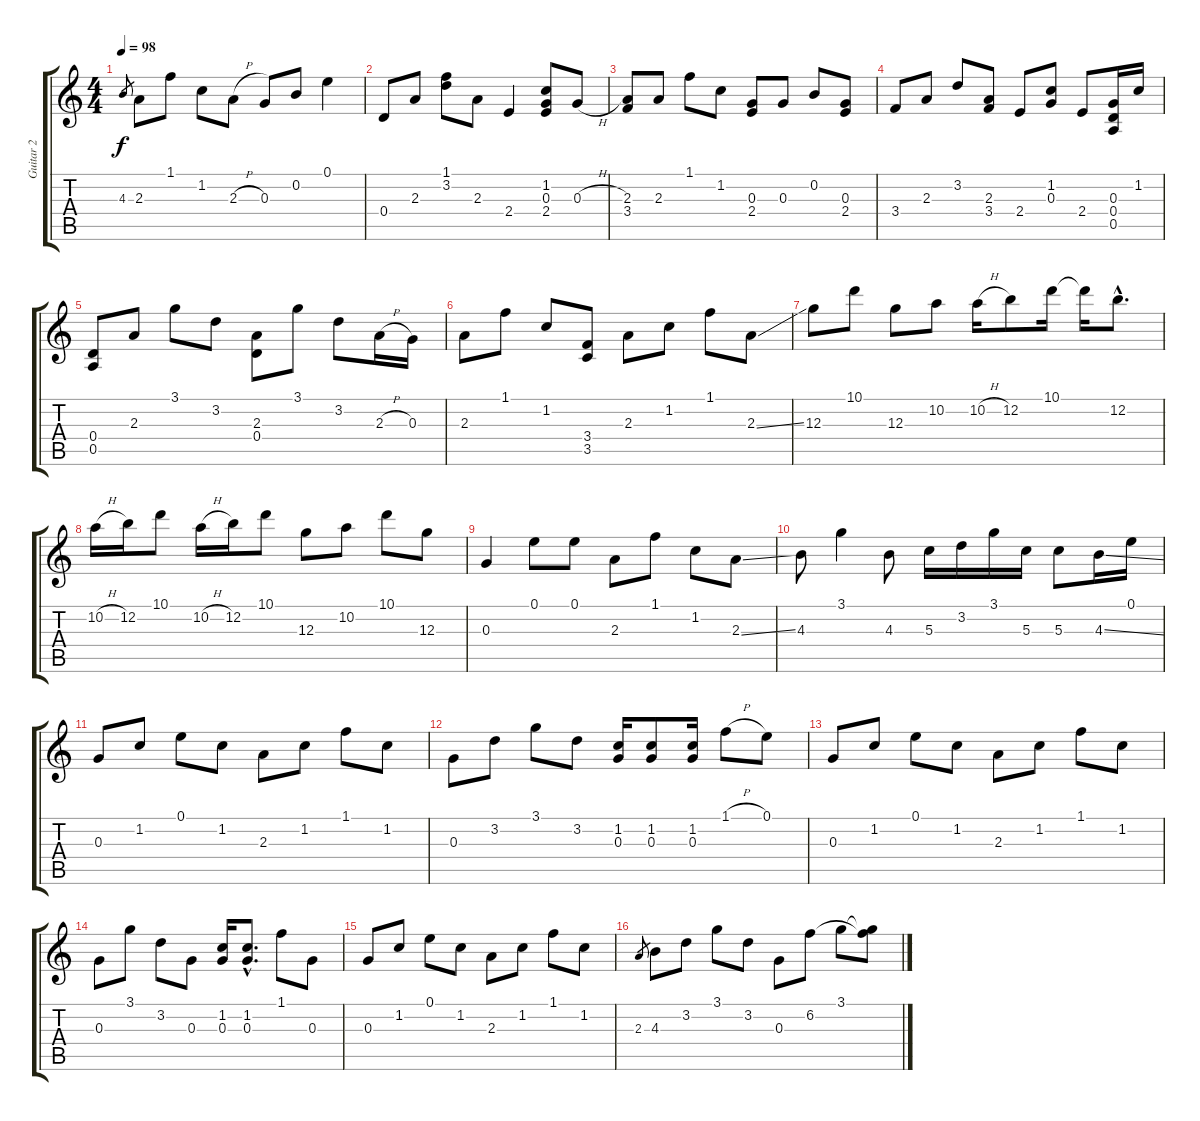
\track ("Guitar 2" "Guitar 2") {instrument electricguitarclean}
\staff {score tabs}
\tuning (E4 B3 G3 D3 A2 E2) {hide}
\ts (4 4)
\tempo 98
\clef g2
\ks c
4.3.8{gr dy f} 2.3.8 1.1.8 1.2.8 2.3{h}.8 0.3.8 0.2.8 0.1.4 |
0.4.8 2.3.8 (1.1 3.2).8 2.3.8 2.4.4 (1.2 0.3 2.4).8 0.3{h}.8 |
(2.3 3.4).8 2.3.8 1.1.8 1.2.8 (0.3 2.4).8 0.3.8 0.2.8 (0.3 2.4).8 |
3.4.8 2.3.8 3.2.8 (2.3 3.4).8 2.4.8 (1.2 0.3).8 2.4.8 (0.3 0.4 0.5).16 1.2.16 |
(0.4 0.5).8 2.3.8 3.1.8 3.2.8 (2.3 0.4).8 3.1.8 3.2.8 2.3{h}.16 0.3.16 |
2.3.8 1.1.8 1.2.8 (3.4 3.5).8 2.3.8 1.2.8 1.1.8 2.3{ss}.8 |
12.3.8 10.1.8 12.3.8 10.2.8 10.2{h}.16 12.2.8 10.1.16 10.1{t}.16 12.2{hac}.8{d} |
10.2{h}.16 12.2.16 10.1.8 10.2{h}.16 12.2.16 10.1.8 12.3.8 10.2.8 10.1.8 12.3.8 |
0.3.4 0.1.8 0.1.8 2.3.8 1.1.8 1.2.8 2.3{ss}.8 |
4.3.8 3.1.4 4.3.8 5.3.16 3.2.16 3.1.16 5.3.16 5.3.8 4.3{ss}.16 0.1.16 |
0.3.8 1.2.8 0.1.8 1.2.8 2.3.8 1.2.8 1.1.8 1.2.8 |
0.3.8 3.2.8 3.1.8 3.2.8 (1.2 0.3).16 (1.2 0.3).8 (1.2 0.3).16 1.1{h}.8 0.1.8 |
0.3.8 1.2.8 0.1.8 1.2.8 2.3.8 1.2.8 1.1.8 1.2.8 |
0.3.8 3.1.8 3.2.8 0.3.8 (1.2 0.3).16 (1.2{hac} 0.3{hac}).8{d} 1.1.8 0.3.8 |
0.3.8 1.2.8 0.1.8 1.2.8 2.3.8 1.2.8 1.1.8 1.2.8 |
2.3.8{gr} 4.3.8 3.2.8 3.1.8 3.2.8 0.3.8 6.2.8 3.1.8 (3.1{t} 6.2{t}).8
